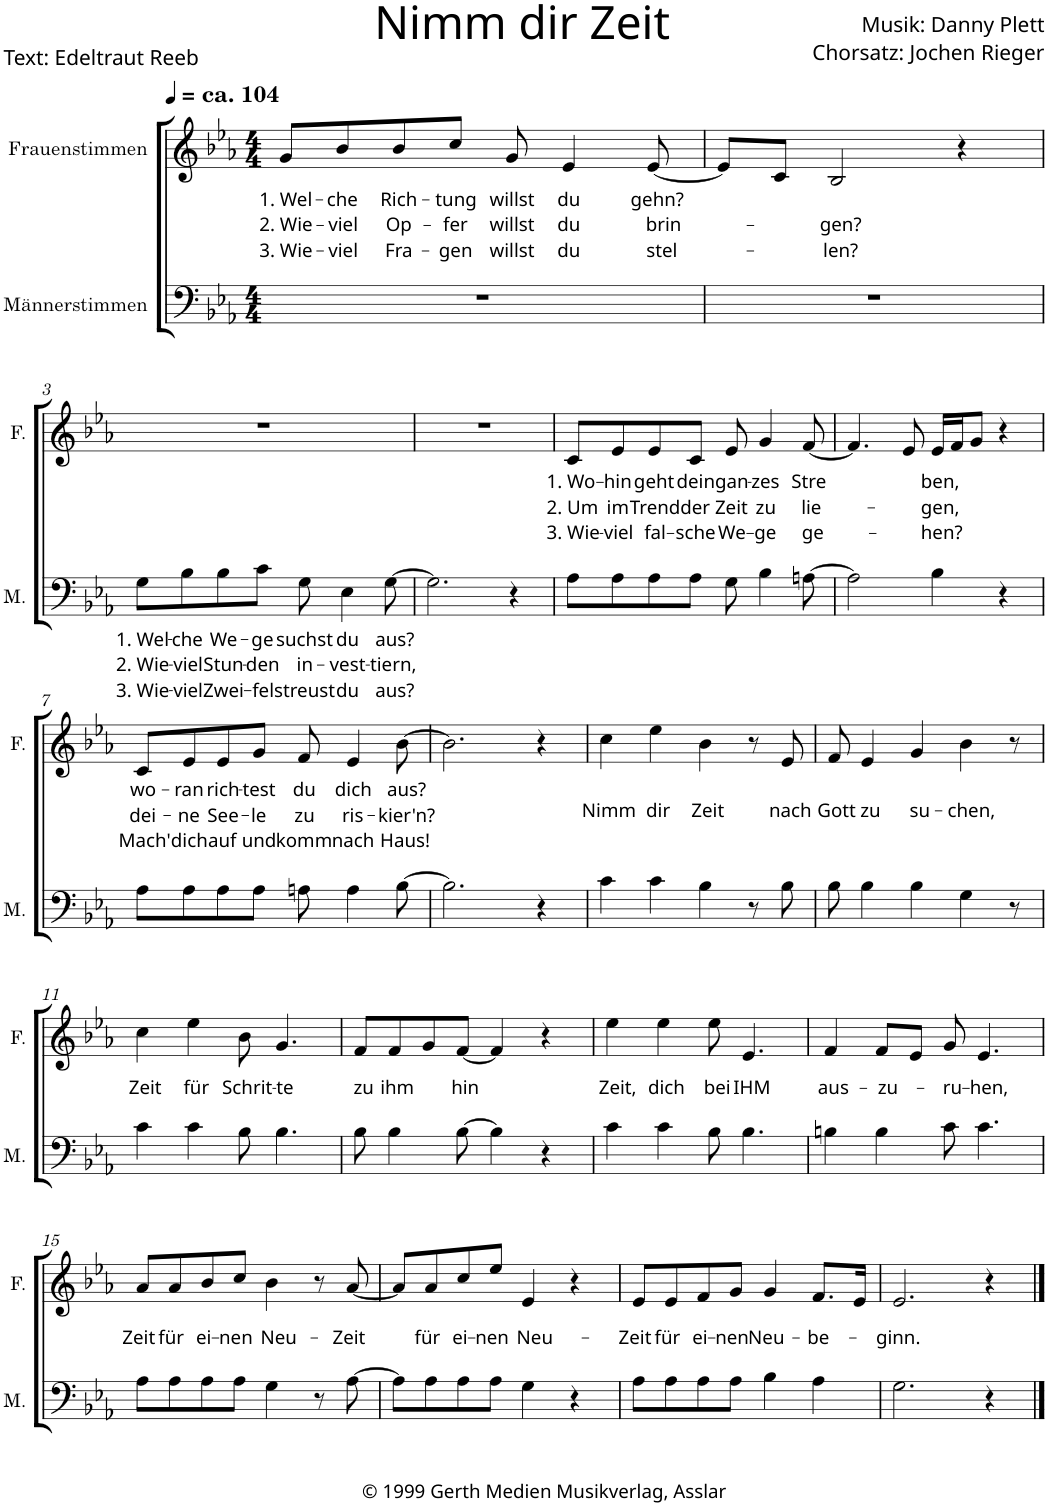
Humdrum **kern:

**kern	**text	**text	**text	**kern	**text	**text	**text
*part2	*part2	*part2	*part2	*part1	*part1	*part1	*part1
*staff2	*staff2	*staff2	*staff2	*staff1	*staff1	*staff1	*staff1
*I"Männerstimmen	*	*	*	*I"Frauenstimmen	*	*	*
*I'M.	*	*	*	*I'F.	*	*	*
*clefF4	*	*	*	*clefG2	*	*	*
*k[b-e-a-]	*	*	*	*k[b-e-a-]	*	*	*
*M4/4	*	*	*	*M4/4	*	*	*
=1	=1	=1	=1	=1	=1	=1	=1
!	!	!	!	!LO:TX:a:B:t=ca. 104	!	!	!
!	!	!	!	!	!LO:LY:b	!LO:LY:b	!LO:LY:b
1r	.	.	.	8g/L	1. Wel-	2. Wie-	3. Wie-
!	!	!	!	!	!LO:LY:b	!LO:LY:b	!LO:LY:b
.	.	.	.	8b-/	-che	-viel	-viel
!	!	!	!	!	!LO:LY:b	!LO:LY:b	!LO:LY:b
.	.	.	.	8b-/	Rich-	Op-	Fra-
!	!	!	!	!	!LO:LY:b	!LO:LY:b	!LO:LY:b
.	.	.	.	8cc/J	-tung	-fer	-gen
!	!	!	!	!	!LO:LY:b	!LO:LY:b	!LO:LY:b
.	.	.	.	8g/	willst	willst	willst
!	!	!	!	!	!LO:LY:b	!LO:LY:b	!LO:LY:b
.	.	.	.	4e-/	du	du	du
!	!	!	!	!	!LO:LY:b	!LO:LY:b	!LO:LY:b
.	.	.	.	[8e-/	gehn?	brin-	stel-
=2	=2	=2	=2	=2	=2	=2	=2
1r	.	.	.	8e-/L]	.	.	.
.	.	.	.	8c/J	.	.	.
!	!	!	!	!	!	!LO:LY:b	!LO:LY:b
.	.	.	.	2B-/	.	-gen?	-len?
.	.	.	.	4r	.	.	.
!!LO:LB:g=z
=3	=3	=3	=3	=3	=3	=3	=3
!	!LO:LY:b	!LO:LY:b	!LO:LY:b	!	!	!	!
8G\L	1. Wel-	2. Wie-	3. Wie-	1r	.	.	.
!	!LO:LY:b	!LO:LY:b	!LO:LY:b	!	!	!	!
8B-\	-che	-viel	-viel	.	.	.	.
!	!LO:LY:b	!LO:LY:b	!LO:LY:b	!	!	!	!
8B-\	We-	Stun-	Zwei-	.	.	.	.
!	!LO:LY:b	!LO:LY:b	!LO:LY:b	!	!	!	!
8c\J	-ge	-den	-fel	.	.	.	.
!	!LO:LY:b	!LO:LY:b	!LO:LY:b	!	!	!	!
8G\	suchst	in-	streust	.	.	.	.
!	!LO:LY:b	!LO:LY:b	!LO:LY:b	!	!	!	!
4E-\	du	-vest-	du	.	.	.	.
!	!LO:LY:b	!LO:LY:b	!LO:LY:b	!	!	!	!
[8G\	aus?	-tiern,	aus?	.	.	.	.
=4	=4	=4	=4	=4	=4	=4	=4
2.G\]	.	.	.	1r	.	.	.
4r	.	.	.	.	.	.	.
=5	=5	=5	=5	=5	=5	=5	=5
!	!	!	!	!	!LO:LY:b	!LO:LY:b	!LO:LY:b
8A-\L	.	.	.	8c/L	1. Wo-	2. Um	3. Wie-
!	!	!	!	!	!LO:LY:b	!LO:LY:b	!LO:LY:b
8A-\	.	.	.	8e-/	-hin	im	-viel
!	!	!	!	!	!LO:LY:b	!LO:LY:b	!LO:LY:b
8A-\	.	.	.	8e-/	geht	Trend	fal-
!	!	!	!	!	!LO:LY:b	!LO:LY:b	!LO:LY:b
8A-\J	.	.	.	8c/J	dein	der	-sche
!	!	!	!	!	!LO:LY:b	!LO:LY:b	!LO:LY:b
8G\	.	.	.	8e-/	gan-	Zeit	We-
!	!	!	!	!	!LO:LY:b	!LO:LY:b	!LO:LY:b
4B-\	.	.	.	4g/	-zes	zu	-ge
!	!	!	!	!	!LO:LY:b	!LO:LY:b	!LO:LY:b
[8An\	.	.	.	[8f/	Stre	lie-	ge-
=6	=6	=6	=6	=6	=6	=6	=6
2A\]	.	.	.	4.f/]	.	.	.
.	.	.	.	8e-/	.	.	.
!	!	!	!	!	!LO:LY:b	!LO:LY:b	!LO:LY:b
4B-\	.	.	.	16e-/LL	ben,	-gen,	-hen?
.	.	.	.	16f/J	.	.	.
.	.	.	.	8g/J	.	.	.
4r	.	.	.	4r	.	.	.
!!LO:LB:g=z
=7	=7	=7	=7	=7	=7	=7	=7
!	!	!	!	!	!LO:LY:b	!LO:LY:b	!LO:LY:b
8A-\L	.	.	.	8c/L	wo-	dei-	Mach'
!	!	!	!	!	!LO:LY:b	!LO:LY:b	!LO:LY:b
8A-\	.	.	.	8e-/	-ran	-ne	dich
!	!	!	!	!	!LO:LY:b	!LO:LY:b	!LO:LY:b
8A-\	.	.	.	8e-/	rich-	See-	auf
!	!	!	!	!	!LO:LY:b	!LO:LY:b	!LO:LY:b
8A-\J	.	.	.	8g/J	-test	-le	und
!	!	!	!	!	!LO:LY:b	!LO:LY:b	!LO:LY:b
8An\	.	.	.	8f/	du	zu	komm
!	!	!	!	!	!LO:LY:b	!LO:LY:b	!LO:LY:b
4A\	.	.	.	4e-/	dich	ris-	nach
!	!	!	!	!	!LO:LY:b	!LO:LY:b	!LO:LY:b
[8B-\	.	.	.	[8b-\	aus?	-kier'n?	Haus!
=8	=8	=8	=8	=8	=8	=8	=8
2.B-\]	.	.	.	2.b-\]	.	.	.
4r	.	.	.	4r	.	.	.
=9	=9	=9	=9	=9	=9	=9	=9
!	!	!	!	!	!LO:LY:b	!	!
4c\	.	.	.	4cc\	Nimm	.	.
!	!	!	!	!	!LO:LY:b	!	!
4c\	.	.	.	4ee-\	dir	.	.
!	!	!	!	!	!LO:LY:b	!	!
4B-\	.	.	.	4b-\	Zeit	.	.
8r	.	.	.	8r	.	.	.
!	!	!	!	!	!LO:LY:b	!	!
8B-\	.	.	.	8e-/	nach	.	.
=10	=10	=10	=10	=10	=10	=10	=10
!	!	!	!	!	!LO:LY:b	!	!
8B-\	.	.	.	8f/	Gott	.	.
!	!	!	!	!	!LO:LY:b	!	!
4B-\	.	.	.	4e-/	zu	.	.
!	!	!	!	!	!LO:LY:b	!	!
4B-\	.	.	.	4g/	su-	.	.
!	!	!	!	!	!LO:LY:b	!	!
4G\	.	.	.	4b-\	-chen,	.	.
8r	.	.	.	8r	.	.	.
!!LO:LB:g=z
=11	=11	=11	=11	=11	=11	=11	=11
!	!	!	!	!	!LO:LY:b	!	!
4c\	.	.	.	4cc\	Zeit	.	.
!	!	!	!	!	!LO:LY:b	!	!
4c\	.	.	.	4ee-\	für	.	.
!	!	!	!	!	!LO:LY:b	!	!
8B-\	.	.	.	8b-\	Schrit-	.	.
!	!	!	!	!	!LO:LY:b	!	!
4.B-\	.	.	.	4.g/	-te	.	.
=12	=12	=12	=12	=12	=12	=12	=12
!	!	!	!	!	!LO:LY:b	!	!
8B-\	.	.	.	8f/L	zu	.	.
!	!	!	!	!	!LO:LY:b	!	!
4B-\	.	.	.	8f/	ihm	.	.
.	.	.	.	8g/	.	.	.
!	!	!	!	!	!LO:LY:b	!	!
[8B-\	.	.	.	[8f/J	hin	.	.
4B-\]	.	.	.	4f/]	.	.	.
4r	.	.	.	4r	.	.	.
=13	=13	=13	=13	=13	=13	=13	=13
!	!	!	!	!	!LO:LY:b	!	!
4c\	.	.	.	4ee-\	Zeit,	.	.
!	!	!	!	!	!LO:LY:b	!	!
4c\	.	.	.	4ee-\	dich	.	.
!	!	!	!	!	!LO:LY:b	!	!
8B-\	.	.	.	8ee-\	bei	.	.
!	!	!	!	!	!LO:LY:b	!	!
4.B-\	.	.	.	4.e-/	IHM	.	.
=14	=14	=14	=14	=14	=14	=14	=14
!	!	!	!	!	!LO:LY:b	!	!
4Bn\	.	.	.	4f/	aus-	.	.
!	!	!	!	!	!LO:LY:b	!	!
4B\	.	.	.	8f/L	-zu-	.	.
.	.	.	.	8e-/J	.	.	.
!	!	!	!	!	!LO:LY:b	!	!
8c\	.	.	.	8g/	ru-	.	.
!	!	!	!	!	!LO:LY:b	!	!
4.c\	.	.	.	4.e-/	-hen,	.	.
!!LO:LB:g=z
=15	=15	=15	=15	=15	=15	=15	=15
!LO:TX:b:t=© 1999 Gerth Medien Musikverlag, Asslar	!	!	!	!	!	!	!
!	!	!	!	!	!LO:LY:b	!	!
8A-\L	.	.	.	8a-/L	Zeit	.	.
!	!	!	!	!	!LO:LY:b	!	!
8A-\	.	.	.	8a-/	für	.	.
!	!	!	!	!	!LO:LY:b	!	!
8A-\	.	.	.	8b-/	ei-	.	.
!	!	!	!	!	!LO:LY:b	!	!
8A-\J	.	.	.	8cc/J	-nen	.	.
!	!	!	!	!	!LO:LY:b	!	!
4G\	.	.	.	4b-\	Neu-	.	.
8r	.	.	.	8r	.	.	.
!	!	!	!	!	!LO:LY:b	!	!
[8A-\	.	.	.	[8a-/	-Zeit	.	.
=16	=16	=16	=16	=16	=16	=16	=16
8A-\L]	.	.	.	8a-/L]	.	.	.
!	!	!	!	!	!LO:LY:b	!	!
8A-\	.	.	.	8a-/	für	.	.
!	!	!	!	!	!LO:LY:b	!	!
8A-\	.	.	.	8cc/	ei-	.	.
!	!	!	!	!	!LO:LY:b	!	!
8A-\J	.	.	.	8ee-/J	-nen	.	.
!	!	!	!	!	!LO:LY:b	!	!
4G\	.	.	.	4e-/	Neu-	.	.
4r	.	.	.	4r	.	.	.
=17	=17	=17	=17	=17	=17	=17	=17
!	!	!	!	!	!LO:LY:b	!	!
8A-\L	.	.	.	8e-/L	-Zeit	.	.
!	!	!	!	!	!LO:LY:b	!	!
8A-\	.	.	.	8e-/	für	.	.
!	!	!	!	!	!LO:LY:b	!	!
8A-\	.	.	.	8f/	ei-	.	.
!	!	!	!	!	!LO:LY:b	!	!
8A-\J	.	.	.	8g/J	-nen	.	.
!	!	!	!	!	!LO:LY:b	!	!
4B-\	.	.	.	4g/	Neu-	.	.
!	!	!	!	!	!LO:LY:b	!	!
4A-\	.	.	.	8.f/L	-be-	.	.
.	.	.	.	16e-/Jk	.	.	.
=18	=18	=18	=18	=18	=18	=18	=18
!	!	!	!	!	!LO:LY:b	!	!
2.G\	.	.	.	2.e-/	-ginn.	.	.
4r	.	.	.	4r	.	.	.
==	==	==	==	==	==	==	==
*-	*-	*-	*-	*-	*-	*-	*-
